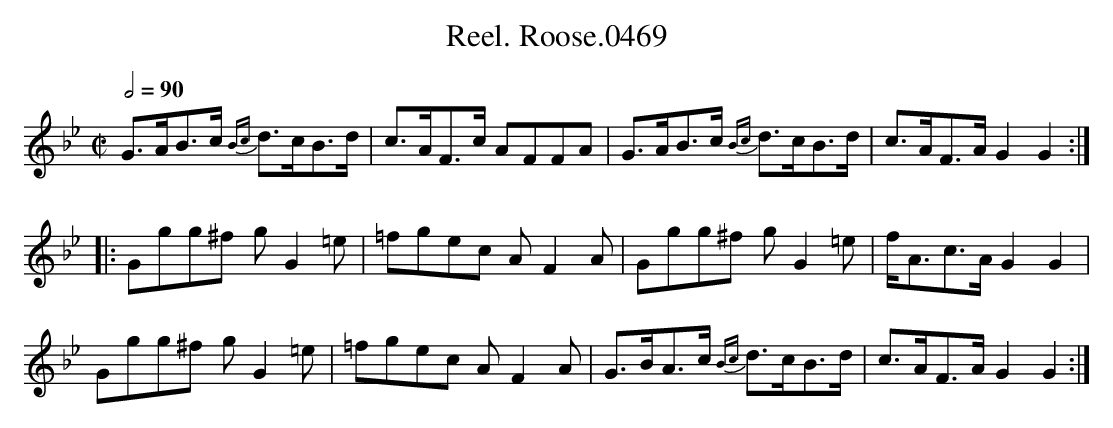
X:1
T:Reel. Roose.0469
M:C|
L:1/8
Q:1/2=90
K:Gm
G>AB>c {Bc}d>cB>d | c>AF>c AFFA | G>AB>c {Bc}d>cB>d | c>AF>A G2G2 :|
|:Ggg^f gG2=e | =fgec AF2A | Ggg^f gG2=e | f<Ac>A G2G2 |
Ggg^f gG2=e | =fgec AF2A | G>BA>c {Bc}d>cB>d | c>AF>A G2G2 :|
